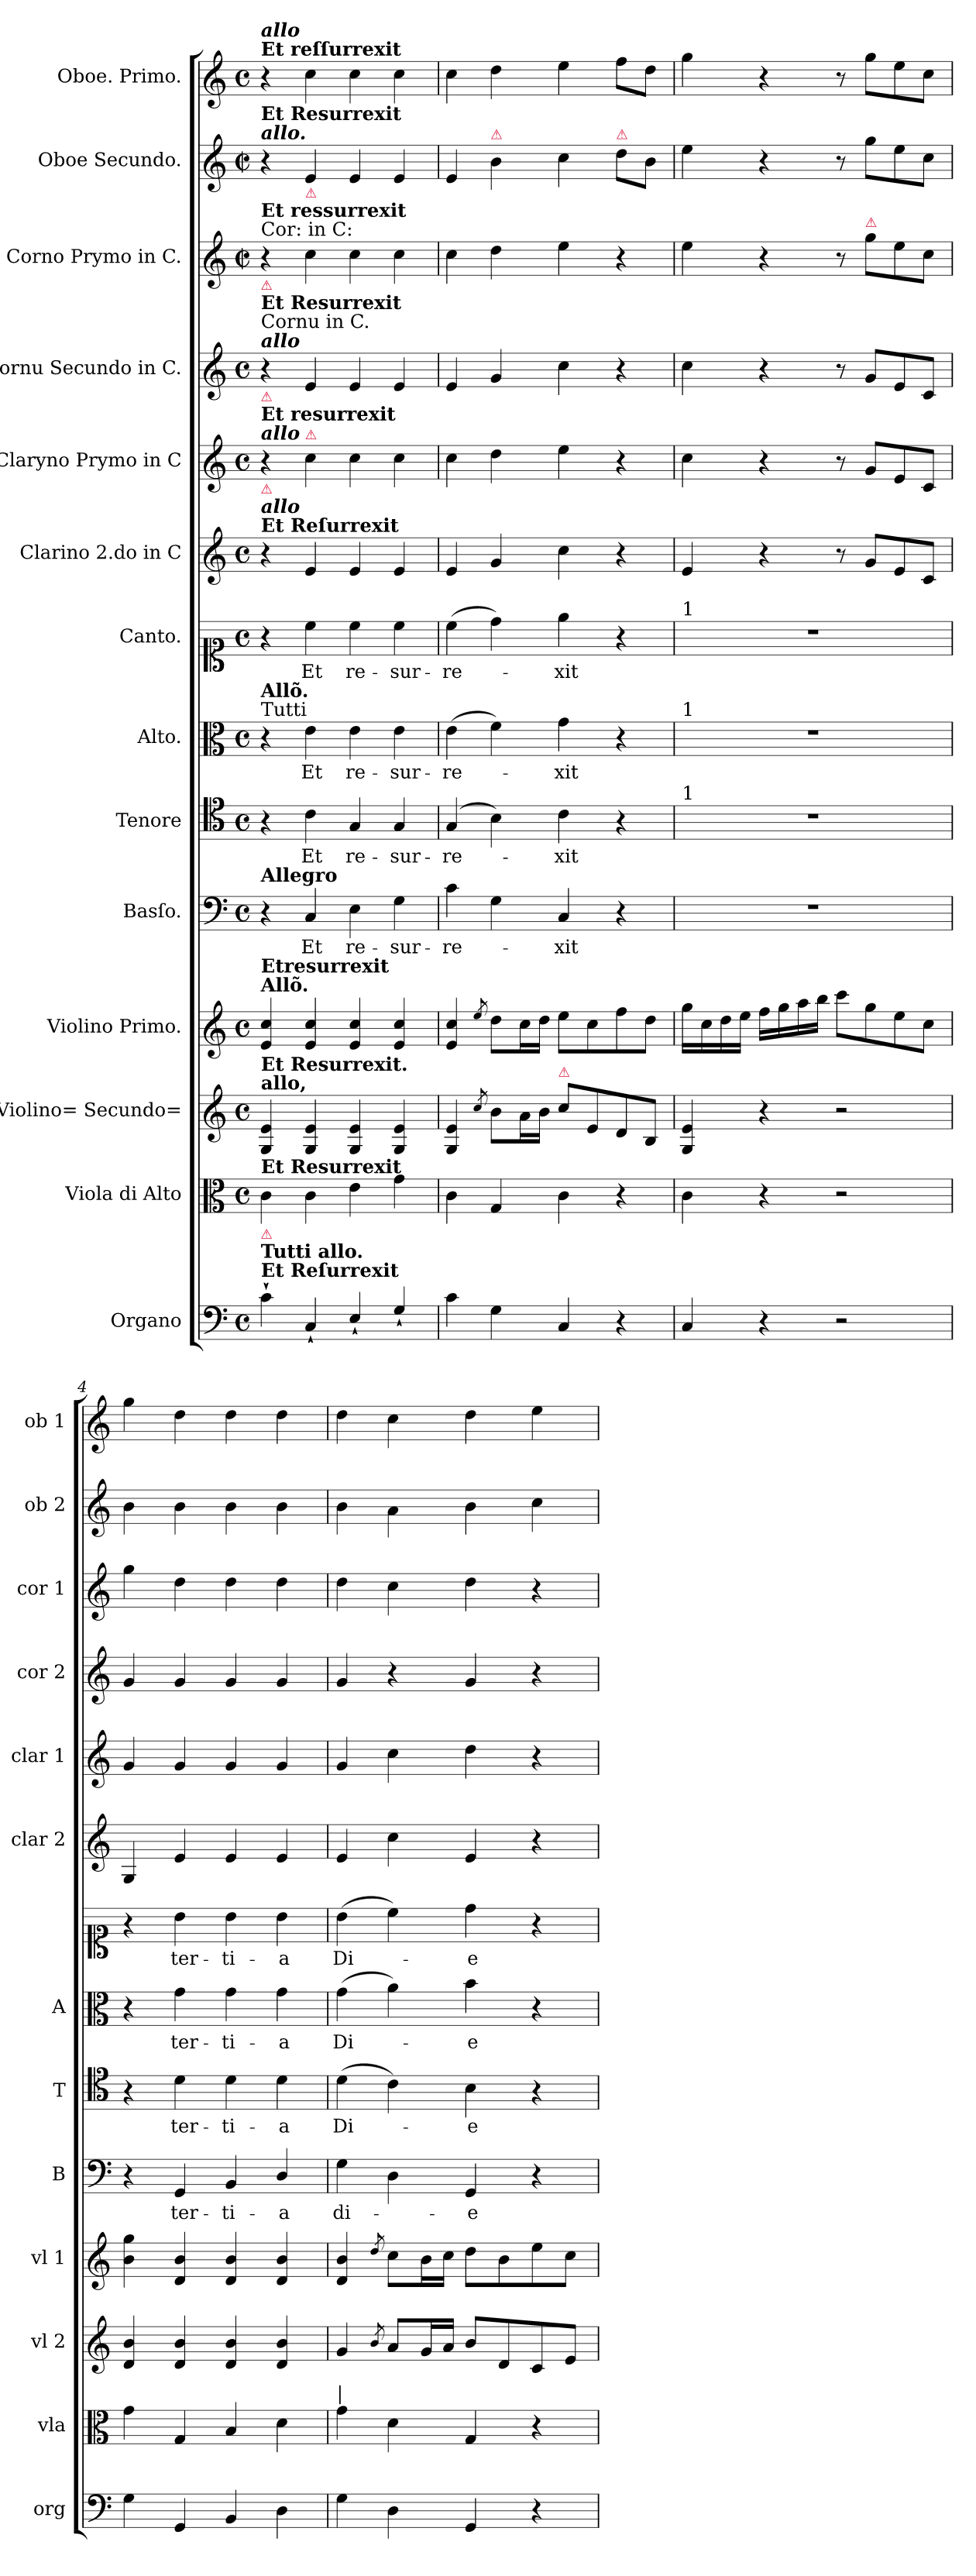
**kern	**kern	**kern	**dynam	**kern	**dynam	**kern	**text	**kern	**text	**kern	**text	**kern	**text	**kern	**dynam	**kern	**dynam	**kern	**kern	**kern	**kern	**dynam
*part14	*part13	*part12	*part12	*part11	*part11	*part10	*part10	*part9	*part9	*part8	*part8	*part7	*part7	*part6	*part6	*part5	*part5	*part4	*part3	*part2	*part1	*part1
*staff14	*staff13	*staff12	*staff12	*staff11	*staff11	*staff10	*staff10	*staff9	*staff9	*staff8	*staff8	*staff7	*staff7	*staff6	*staff6	*staff5	*staff5	*staff4	*staff3	*staff2	*staff1	*staff1
*I"Organo	*I"Viola di Alto	*I"Violino= Secundo=	*	*I"Violino Primo.	*	*I"Basſo.	*	*I"Tenore	*	*I"Alto.	*	*I"Canto.	*	*I"Clarino 2.do in C	*	*I"Claryno Prymo in C	*	*I"Cornu Secundo in C.	*I"Corno Prymo in C.	*I"Oboe Secundo.	*I"Oboe. Primo.	*
*I'org	*I'vla	*I'vl 2	*	*I'vl 1	*	*I'B	*	*I'T	*	*I'A	*	*	*	*I'clar 2	*	*I'clar 1	*	*I'cor 2	*I'cor 1	*I'ob 2	*I'ob 1	*
*clefF4	*clefC3	*clefG2	*	*clefG2	*	*clefF4	*	*clefC4	*	*clefC3	*	*clefC1	*	*clefG2	*	*clefG2	*	*clefG2	*clefG2	*clefG2	*clefG2	*
*k[]	*k[]	*k[]	*	*k[]	*	*k[]	*	*k[]	*	*k[]	*	*k[]	*	*k[]	*	*k[]	*	*k[]	*k[]	*k[]	*k[]	*
*C:	*C:	*C:	*	*C:	*	*C:	*	*C:	*	*C:	*	*C:	*	*C:	*	*C:	*	*C:	*C:	*C:	*C:	*
*M2/2	*M2/2	*M2/2	*	*M2/2	*	*M2/2	*	*M2/2	*	*M2/2	*	*M2/2	*	*M2/2	*	*M2/2	*	*M2/2	*M2/2	*M2/2	*M2/2	*
*met(c)	*met(c)	*met(c)	*	*met(c)	*	*met(c)	*	*met(c)	*	*met(c)	*	*met(c)	*	*met(c)	*	*met(c)	*	*met(c)	*met(c|)	*met(c|)	*met(c)	*
=1	=1	=1	=1	=1	=1	=1	=1	=1	=1	=1	=1	=1	=1	=1	=1	=1	=1	=1	=1	=1	=1	=1
!	!	!	!	!	!	!	!	!	!	!	!	!	!	!	!	!	!	!	!	!	!LO:TX:a:B:t=Et reſſurrexit	!
!	!	!	!	!	!	!	!	!	!	!	!	!	!	!	!	!	!	!	!	!	!LO:TX:a:Bi:t=allo	!
!	!	!	!	!	!	!	!	!	!	!	!	!	!	!	!	!	!	!	!	!LO:TX:a:Bi:t=allo.	!	!
!	!	!	!	!	!	!	!	!	!	!	!	!	!	!	!	!	!	!	!	!LO:TX:a:B:t=Et Resurrexit	!	!
!	!	!	!	!	!	!	!	!	!	!	!	!	!	!	!	!	!	!	!LO:TX:a:t=Cor&colon; in C&colon;	!	!	!
!	!	!	!	!	!	!	!	!	!	!	!	!	!	!	!	!	!	!	!LO:TX:a:B:t=Et ressurrexit	!	!	!
!	!	!	!	!	!	!	!	!	!	!	!	!	!	!	!	!	!	!LO:TX:a:Bi:t=allo	!	!	!	!
!	!	!	!	!	!	!	!	!	!	!	!	!	!	!	!	!	!	!LO:TX:a:t=Cornu in C.	!	!	!	!
!	!	!	!	!	!	!	!	!	!	!	!	!	!	!	!	!	!	!LO:TX:a:B:t=Et Resurrexit	!	!	!	!
!	!	!	!	!	!	!	!	!	!	!	!	!	!	!	!	!	!	!LO:TX:a:color=crimson:t=⚠	!	!	!	!
!	!	!	!	!	!	!	!	!	!	!	!	!	!	!	!	!LO:TX:a:Bi:t=allo	!	!	!	!	!	!
!	!	!	!	!	!	!	!	!	!	!	!	!	!	!	!	!LO:TX:a:B:t=Et resurrexit	!	!	!	!	!	!
!	!	!	!	!	!	!	!	!	!	!	!	!	!	!	!	!LO:TX:a:color=crimson:t=⚠	!	!	!	!	!	!
!	!	!	!	!	!	!	!	!	!	!	!	!	!	!LO:TX:a:B:t=Et Reſurrexit	!	!	!	!	!	!	!	!
!	!	!	!	!	!	!	!	!	!	!	!	!	!	!LO:TX:a:Bi:t=allo	!	!	!	!	!	!	!	!
!	!	!	!	!	!	!	!	!	!	!	!	!	!	!LO:TX:a:color=crimson:t=⚠	!	!	!	!	!	!	!	!
!	!	!	!	!	!	!	!	!	!	!LO:TX:a:t=Tutti	!	!	!	!	!	!	!	!	!	!	!	!
!	!	!	!	!	!	!	!	!	!	!LO:TX:a:B:t=Allõ.	!	!	!	!	!	!	!	!	!	!	!	!
!	!	!	!	!	!	!LO:TX:a:B:t=Allegro	!	!	!	!	!	!	!	!	!	!	!	!	!	!	!	!
!	!	!	!	!LO:TX:a:B:t=Allõ.	!	!	!	!	!	!	!	!	!	!	!	!	!	!	!	!	!	!
!	!	!	!	!LO:TX:a:B:t=Etresurrexit	!	!	!	!	!	!	!	!	!	!	!	!	!	!	!	!	!	!
!	!	!LO:TX:a:B:t=allo,	!	!	!	!	!	!	!	!	!	!	!	!	!	!	!	!	!	!	!	!
!	!	!LO:TX:a:B:t=Et Resurrexit.	!	!	!	!	!	!	!	!	!	!	!	!	!	!	!	!	!	!	!	!
!	!LO:TX:a:B:t=Et Resurrexit	!	!	!	!	!	!	!	!	!	!	!	!	!	!	!	!	!	!	!	!	!
!LO:TX:a:B:t=Et Reſurrexit	!	!	!	!	!	!	!	!	!	!	!	!	!	!	!	!	!	!	!	!	!	!
!LO:TX:a:B:t=Tutti allo.	!	!	!	!	!	!	!	!	!	!	!	!	!	!	!	!	!	!	!	!	!	!
!LO:TX:a:color=crimson:t=⚠	!	!	!	!	!	!	!	!	!	!	!	!	!	!	!	!	!	!	!	!	!	!
4c`\	4c\	4G/ 4e/	for	4e/ 4cc/	for	4r	.	4r	.	4r	.	4r	.	4r	.	4r	.	4r	4r	4r	4r	.
!	!	!	!	!	!	!	!	!	!	!	!	!	!	!	!	!	!	!	!LO:TX:a:color=crimson:t=⚠	!	!	!
!	!	!	!	!	!	!	!	!	!	!	!	!	!	!	!	!LO:TX:a:color=crimson:t=⚠	!	!	!	!	!	!
!	!	!	!	!	!	!	!	!	!	!	!	!	!	!	!	!	!LO:DY:a	!	!	!	!	!
4C`/	4c\	4G/ 4e/	.	4e/ 4cc/	.	4C/	Et	4c\	Et	4e\	Et	4cc\	Et	4e/	.	4cc\	for&colon;	4e/	4cc\	4e/	4cc\	.
4E`/	4e\	4G/ 4e/	.	4e/ 4cc/	.	4E\	re-	4G/	re-	4e\	re-	4cc\	re-	4e/	.	4cc\	.	4e/	4cc\	4e/	4cc\	for
!	!	!	!	!	!	!	!	!	!	!	!	!	!	!	!LO:DY:a	!	!	!	!	!	!	!
4G`/	4g\	4G/ 4e/	.	4e/ 4cc/	.	4G\	-sur-	4G/	-sur-	4e\	-sur-	4cc\	-sur-	4e/	for..	4cc\	.	4e/	4cc\	4e/	4cc\	.
=2	=2	=2	=2	=2	=2	=2	=2	=2	=2	=2	=2	=2	=2	=2	=2	=2	=2	=2	=2	=2	=2	=2
4c\	4c\	4G/ 4e/	.	4e/ 4cc/	.	4c\	-re-	(4G/	-re-	(4e\	-re-	(4cc\	-re-	4e/	.	4cc\	.	4e/	4cc\	4e/	4cc\	.
.	.	8qcc/	.	8qee/	.	.	.	.	.	.	.	.	.	.	.	.	.	.	.	.	.	.
!	!	!	!	!	!	!	!	!	!	!	!	!	!	!	!	!	!	!	!	!LO:TX:a:color=crimson:t=⚠	!	!
4G\	4G/	8b\L	.	8dd\L	.	4G\	.	4B\)	.	4f\)	.	4dd\)	.	4g/	.	4dd\	.	4g/	4dd\	4b\	4dd\	.
.	.	16a\L	.	16cc\L	.	.	.	.	.	.	.	.	.	.	.	.	.	.	.	.	.	.
.	.	16b\JJ	.	16dd\JJ	.	.	.	.	.	.	.	.	.	.	.	.	.	.	.	.	.	.
!	!	!LO:TX:a:color=crimson:t=⚠	!	!	!	!	!	!	!	!	!	!	!	!	!	!	!	!	!	!	!	!
4C/	4c\	8cc/L	.	8ee\L	.	4C/	-xit	4c\	-xit	4g\	-xit	4ee\	-xit	4cc\	.	4ee\	.	4cc\	4ee\	4cc\	4ee\	.
.	.	8e/	.	8cc\	.	.	.	.	.	.	.	.	.	.	.	.	.	.	.	.	.	.
!	!	!	!	!	!	!	!	!	!	!	!	!	!	!	!	!	!	!	!	!LO:TX:a:color=crimson:t=⚠	!	!
4r	4r	8d/	.	8ff\	.	4r	.	4r	.	4r	.	4r	.	4r	.	4r	.	4r	4r	8dd\L	8ff\L	.
.	.	8B/J	.	8dd\J	.	.	.	.	.	.	.	.	.	.	.	.	.	.	.	8b\J	8dd\J	.
=3	=3	=3	=3	=3	=3	=3	=3	=3	=3	=3	=3	=3	=3	=3	=3	=3	=3	=3	=3	=3	=3	=3
!	!	!	!	!	!	!	!	!	!	!	!	!LO:TX:a:t=1	!	!	!	!	!	!	!	!	!	!
!	!	!	!	!	!	!	!	!	!	!LO:TX:a:t=1	!	!	!	!	!	!	!	!	!	!	!	!
!	!	!	!	!	!	!	!	!LO:TX:a:t=1	!	!	!	!	!	!	!	!	!	!	!	!	!	!
4C/	4c\	4G/ 4e/	.	16gg\LL	.	1r	.	1r	.	1r	.	1r	.	4e/	.	4cc\	.	4cc\	4ee\	4ee\	4gg\	.
.	.	.	.	16cc\	.	.	.	.	.	.	.	.	.	.	.	.	.	.	.	.	.	.
.	.	.	.	16dd\	.	.	.	.	.	.	.	.	.	.	.	.	.	.	.	.	.	.
.	.	.	.	16ee\JJ	.	.	.	.	.	.	.	.	.	.	.	.	.	.	.	.	.	.
4r	4r	4r	.	16ff\LL	.	.	.	.	.	.	.	.	.	4r	.	4r	.	4r	4r	4r	4r	.
.	.	.	.	16gg\	.	.	.	.	.	.	.	.	.	.	.	.	.	.	.	.	.	.
.	.	.	.	16aa\	.	.	.	.	.	.	.	.	.	.	.	.	.	.	.	.	.	.
.	.	.	.	16bb\JJ	.	.	.	.	.	.	.	.	.	.	.	.	.	.	.	.	.	.
2r	2r	2r	.	8ccc\L	.	.	.	.	.	.	.	.	.	8r	.	8r	.	8r	8r	8r	8r	.
!	!	!	!	!	!	!	!	!	!	!	!	!	!	!	!	!	!	!	!LO:TX:a:color=crimson:t=⚠	!	!	!
.	.	.	.	8gg\	.	.	.	.	.	.	.	.	.	8g/L	.	8g/L	.	8g/L	8gg\L	8gg\L	8gg\L	.
.	.	.	.	8ee\	.	.	.	.	.	.	.	.	.	8e/	.	8e/	.	8e/	8ee\	8ee\	8ee\	.
.	.	.	.	8cc\J	.	.	.	.	.	.	.	.	.	8c/J	.	8c/J	.	8c/J	8cc\J	8cc\J	8cc\J	.
=4	=4	=4	=4	=4	=4	=4	=4	=4	=4	=4	=4	=4	=4	=4	=4	=4	=4	=4	=4	=4	=4	=4
4G\	4g\	4d/ 4b/	.	4b\ 4gg\	.	4r	.	4r	.	4r	.	4r	.	4G/	.	4g/	.	4g/	4gg\	4b\	4gg\	.
4GG/	4G/	4d/ 4b/	.	4d/ 4b/	.	4GG/	ter-	4d\	ter-	4g\	ter-	4b\	ter-	4e/	.	4g/	.	4g/	4dd\	4b\	4dd\	.
4BB/	4B/	4d/ 4b/	.	4d/ 4b/	.	4BB/	-ti-	4d\	-ti-	4g\	-ti-	4b\	-ti-	4e/	.	4g/	.	4g/	4dd\	4b\	4dd\	.
4D\	4d\	4d/ 4b/	.	4d/ 4b/	.	4D/	-a	4d\	-a	4g\	-a	4b\	-a	4e/	.	4g/	.	4g/	4dd\	4b\	4dd\	.
=5	=5	=5	=5	=5	=5	=5	=5	=5	=5	=5	=5	=5	=5	=5	=5	=5	=5	=5	=5	=5	=5	=5
!	!LO:TX:a:t=|	!	!	!	!	!	!	!	!	!	!	!	!	!	!	!	!	!	!	!	!	!
4G\	4g\	4g/	.	4d/ 4b/	.	4G\	di-	(4d\	Di-	(4g\	Di-	(4b\	Di-	4e/	.	4g/	.	4g/	4dd\	4b\	4dd\	.
.	.	8qb/	.	8qdd/	.	.	.	.	.	.	.	.	.	.	.	.	.	.	.	.	.	.
4D\	4d\	8a/L	.	8cc\L	.	4D\	.	4c\)	.	4a\)	.	4cc\)	.	4cc\	.	4cc\	.	4r	4cc\	4a\	4cc\	.
.	.	16g/L	.	16b\L	.	.	.	.	.	.	.	.	.	.	.	.	.	.	.	.	.	.
.	.	16a/JJ	.	16cc\JJ	.	.	.	.	.	.	.	.	.	.	.	.	.	.	.	.	.	.
4GG/	4G/	8b/L	.	8dd\L	.	4GG/	-e	4B\	-e	4b\	-e	4dd\	-e	4e/	.	4dd\	.	4g/	4dd\	4b\	4dd\	.
.	.	8d/	.	8b\	.	.	.	.	.	.	.	.	.	.	.	.	.	.	.	.	.	.
4r	4r	8c/	.	8ee\	.	4r	.	4r	.	4r	.	4r	.	4r	.	4r	.	4r	4r	4cc\	4ee\	.
.	.	8e/J	.	8cc\J	.	.	.	.	.	.	.	.	.	.	.	.	.	.	.	.	.	.
=	=	=	=	=	=	=	=	=	=	=	=	=	=	=	=	=	=	=	=	=	=	=
*-	*-	*-	*-	*-	*-	*-	*-	*-	*-	*-	*-	*-	*-	*-	*-	*-	*-	*-	*-	*-	*-	*-
